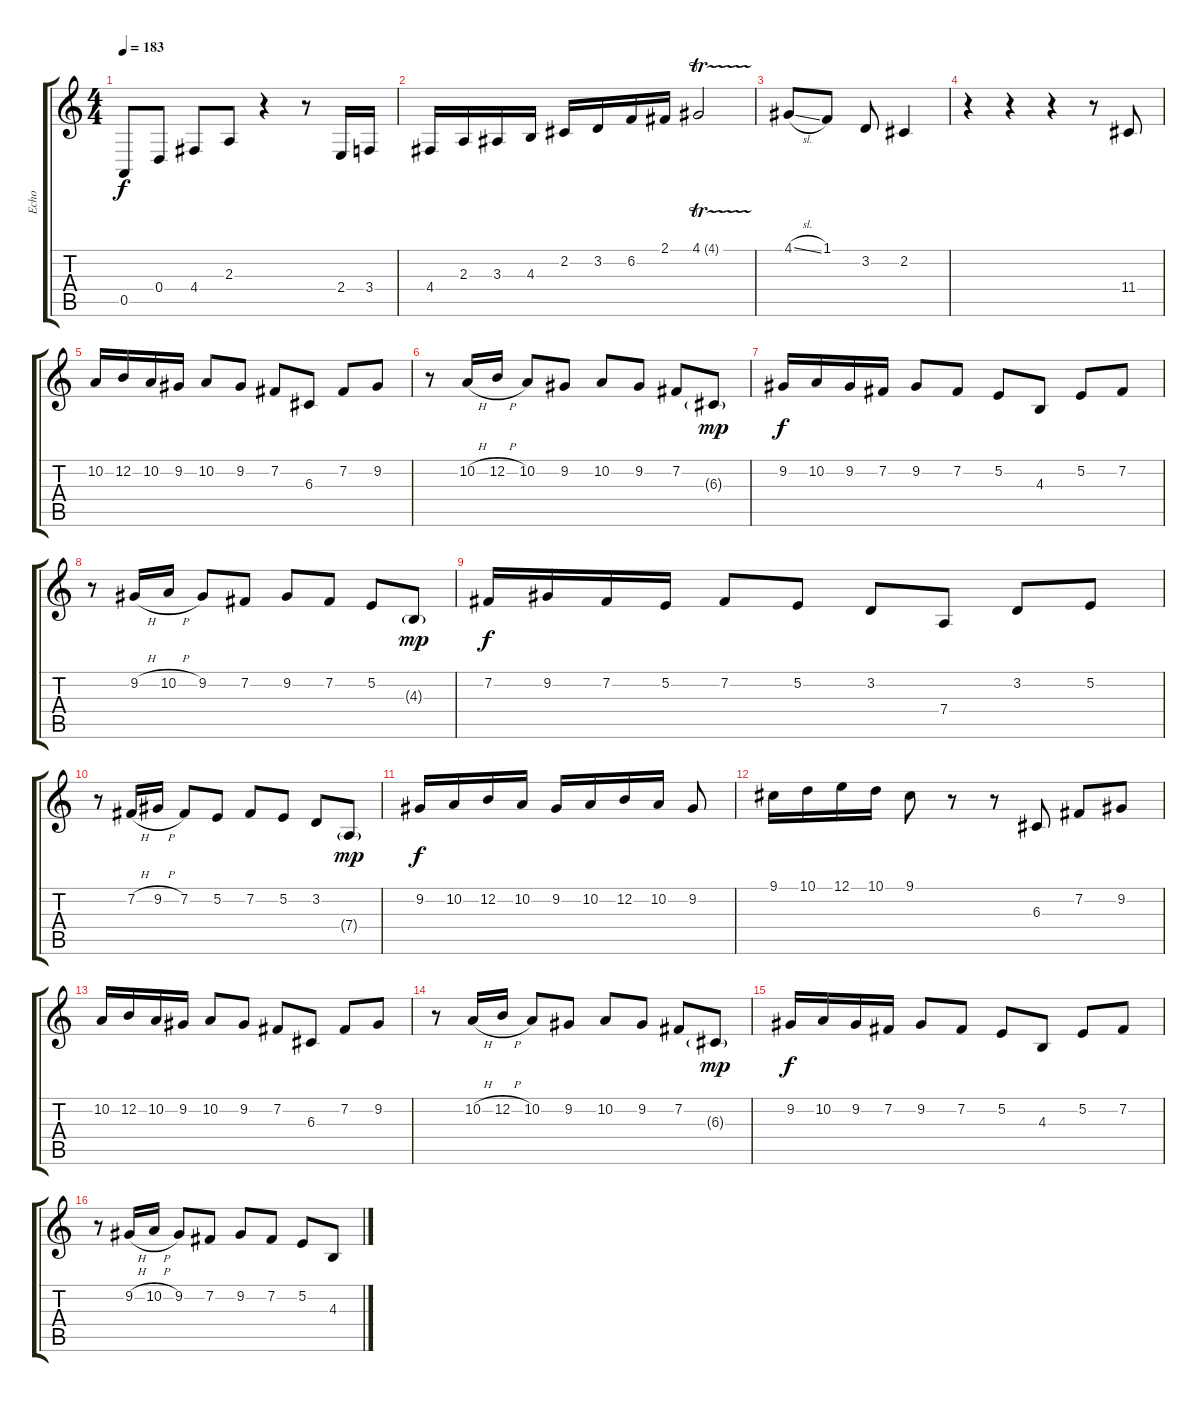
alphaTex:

\track ("Echo" "Echo") {instrument fx4atmosphere}
\staff {score tabs}
\tuning (E4 B3 G3 D3 A2 E2) {hide}
\ts (4 4)
\tempo 183
\clef g2
\ks c
0.5.8{dy f} 0.4.8 4.4.8 2.3.8 r.4 r.8 2.4.16 3.4.16 |
4.4.16 2.3.16 3.3.16 4.3.16 2.2.16 3.2.16 6.2.16 2.1.16 4.1{tr (4 16)}.2 |
4.1{sl}.8 1.1.8 3.2.8 2.2.4 |
r.4 r.4 r.4 r.8 11.4.8 |
10.2.16 12.2.16 10.2.16 9.2.16 10.2.8 9.2.8 7.2.8 6.3.8 7.2.8 9.2.8 |
r.8 10.2{h}.16 12.2{h}.16 10.2.8 9.2.8 10.2.8 9.2.8 7.2.8 6.3{g}.8{dy mp} |
9.2.16{dy f} 10.2.16 9.2.16 7.2.16 9.2.8 7.2.8 5.2.8 4.3.8 5.2.8 7.2.8 |
r.8 9.2{h}.16 10.2{h}.16 9.2.8 7.2.8 9.2.8 7.2.8 5.2.8 4.3{g}.8{dy mp} |
7.2.16{dy f} 9.2.16 7.2.16 5.2.16 7.2.8 5.2.8 3.2.8 7.4.8 3.2.8 5.2.8 |
r.8 7.2{h}.16 9.2{h}.16 7.2.8 5.2.8 7.2.8 5.2.8 3.2.8 7.4{g}.8{dy mp} |
9.2.16{dy f} 10.2.16 12.2.16 10.2.16 9.2.16 10.2.16 12.2.16 10.2.16 9.2.8 |
9.1.16 10.1.16 12.1.16 10.1.16 9.1.8 r.8 r.8 6.3.8 7.2.8 9.2.8 |
10.2.16 12.2.16 10.2.16 9.2.16 10.2.8 9.2.8 7.2.8 6.3.8 7.2.8 9.2.8 |
r.8 10.2{h}.16 12.2{h}.16 10.2.8 9.2.8 10.2.8 9.2.8 7.2.8 6.3{g}.8{dy mp} |
9.2.16{dy f} 10.2.16 9.2.16 7.2.16 9.2.8 7.2.8 5.2.8 4.3.8 5.2.8 7.2.8 |
r.8 9.2{h}.16 10.2{h}.16 9.2.8 7.2.8 9.2.8 7.2.8 5.2.8 4.3.8
